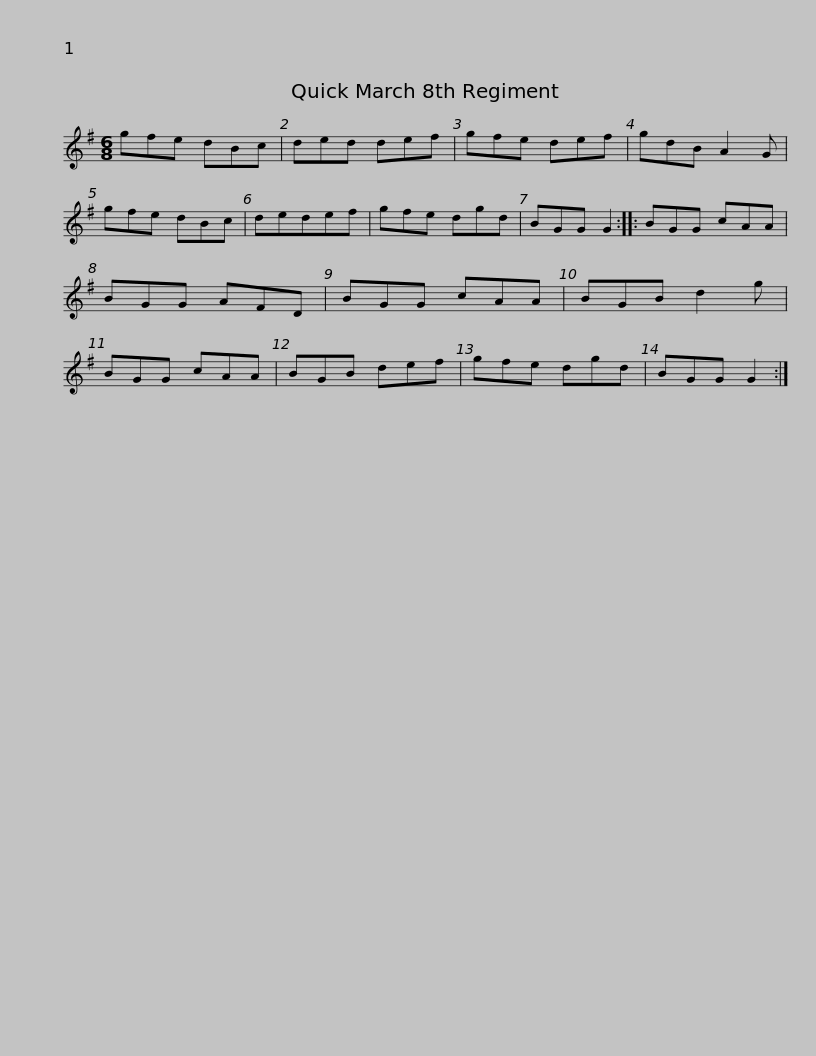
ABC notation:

X:1
L:1/8
M:6/8
I:linebreak $
K:G
V:1 treble
V:1
 gfe dBc | ded def | gfe def | gdB A2 G | gfe dBc | %5
 dedef | gfe dgd | BGG G2 ::$ BGG cAA | BGG AFD | %10
 BGG cAA | BGB d2 g | BGG cAA | BGB def | gfe dgd |$ %15
 BGG G2 :| %16
